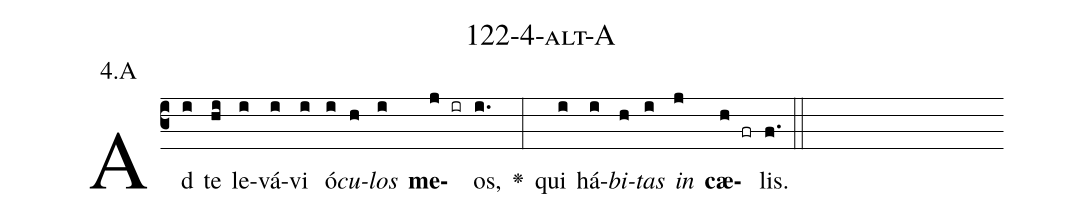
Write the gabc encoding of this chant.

name: 122-4-alt-A;
annotation: 4.A;
%%
(c3)Ad(i) te(hi) le(i)vá(i)vi(i) ó(i)<i>cu</i>(h)<i>los</i>(i) <b>me</b>(j ir)os,(i.) <v>\greheightstar</v>(:) qui(i) há(i)<i>bi</i>(h)<i>tas</i>(i) <i>in</i>(j) <b>cæ</b>(h fr)lis.(f.) (::)


%E(i) u(h) o(i) u(j) a(h) e.(f.) (::)
